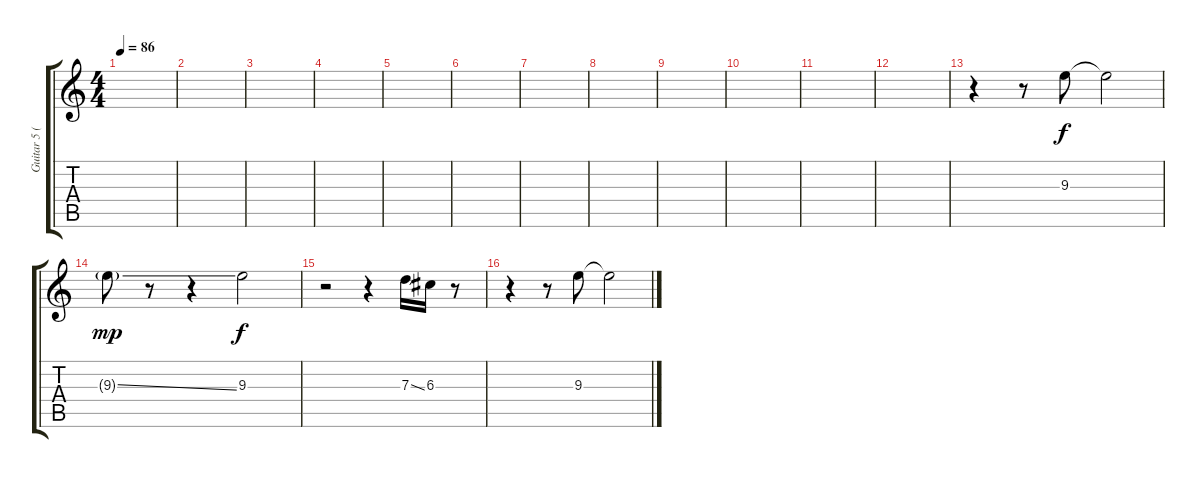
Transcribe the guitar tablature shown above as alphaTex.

\track ("Guitar 5 (With Flanger & Echo)" "Guitar 5 (") {instrument electricguitarclean}
\staff {score tabs}
\tuning (E4 B3 G3 D3 A2 E2) {hide}
\ts (4 4)
\tempo 86
\clef g2
\ks c
|
|
|
|
|
|
|
|
|
|
|
|
r.4 r.8 9.3.8 9.3{t}.2 |
9.3{ss g}.8{dy mp} r.8 r.4 9.3.2{dy f} |
r.2 r.4 7.3{ss}.16 6.3.16 r.8 |
r.4 r.8 9.3.8 9.3{t}.2
